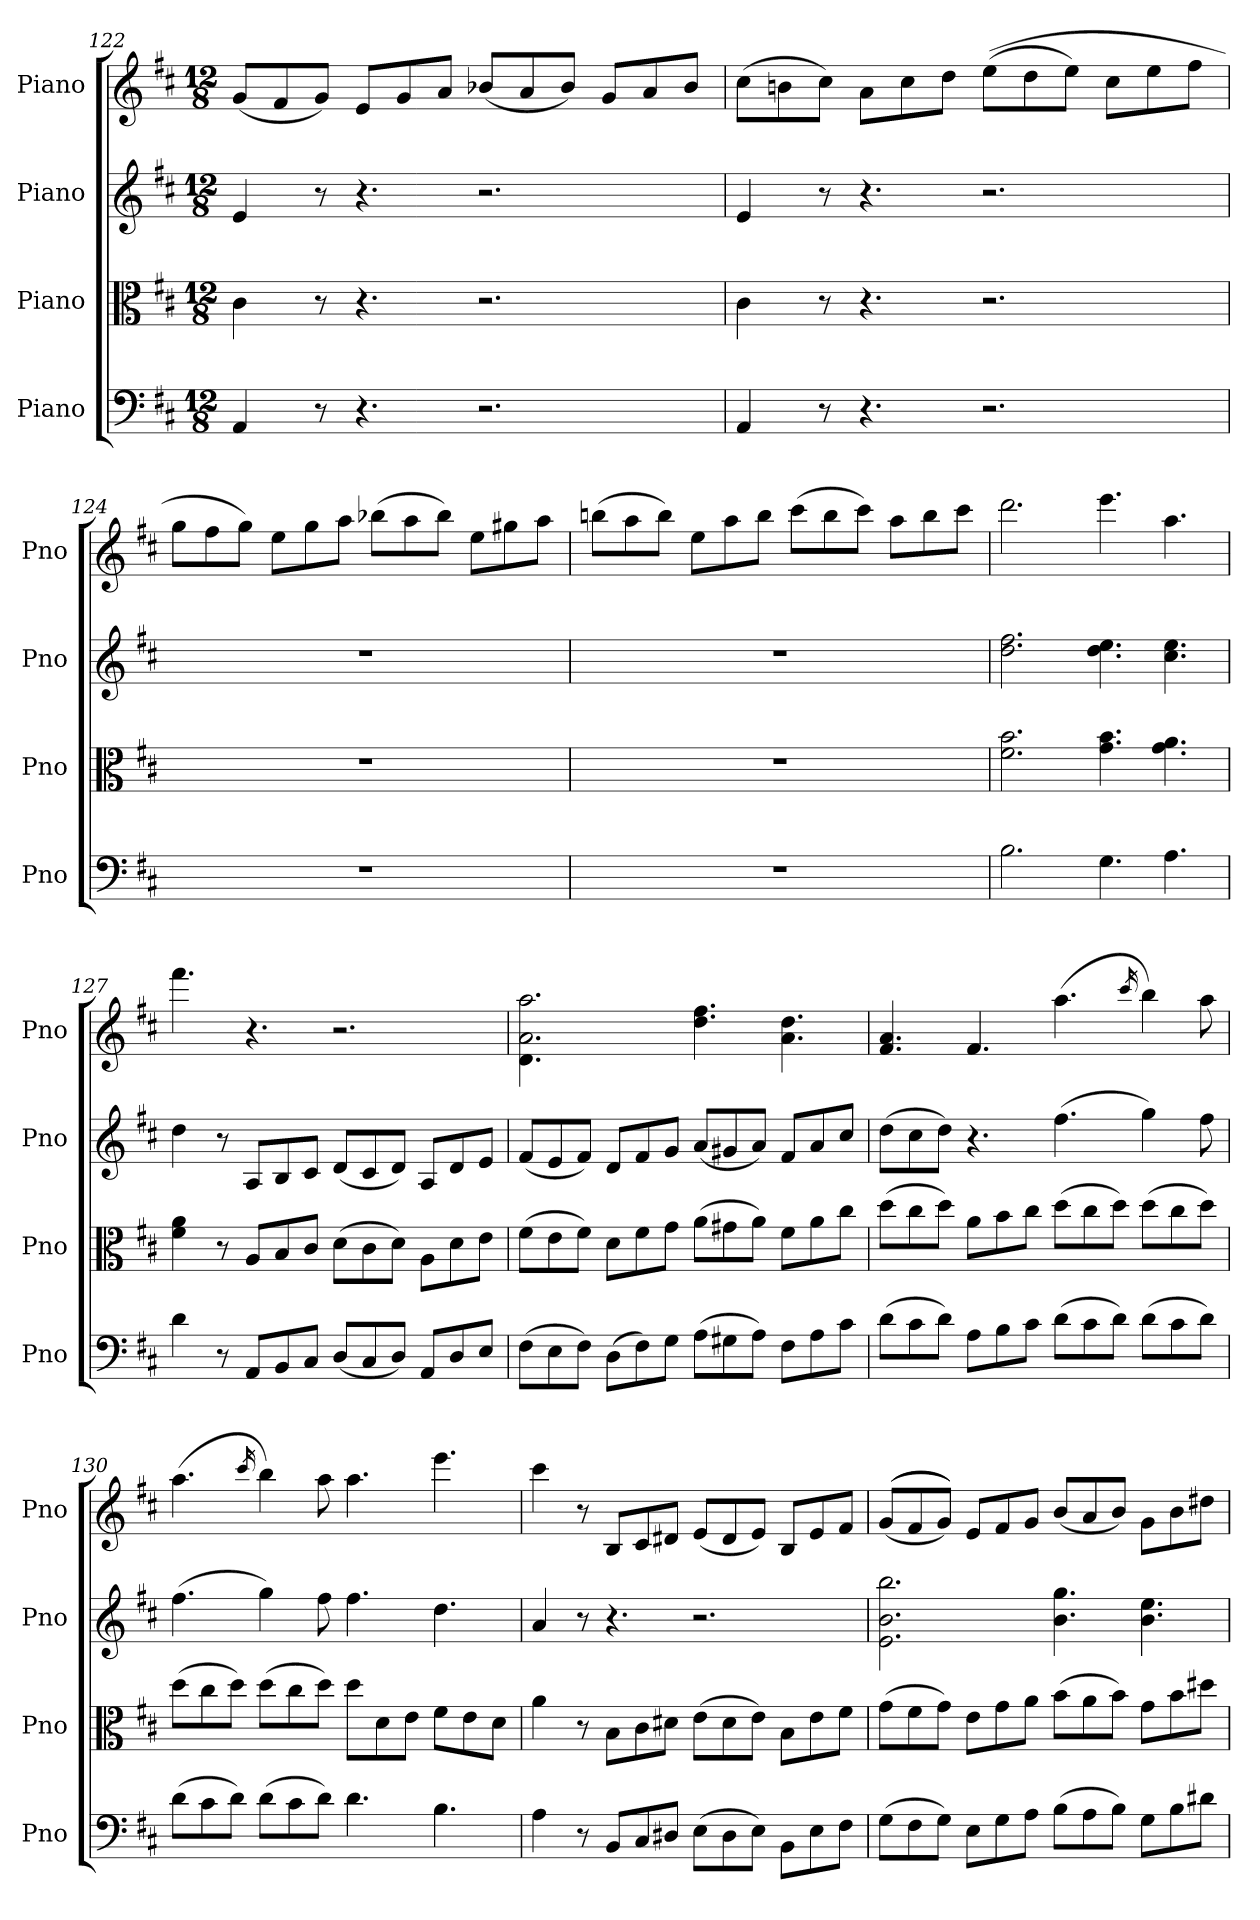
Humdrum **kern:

**kern	**kern	**kern	**kern
*part4	*part3	*part2	*part1
*staff4	*staff3	*staff2	*staff1
*I"Piano	*I"Piano	*I"Piano	*I"Piano
*I'Pno	*I'Pno	*I'Pno	*I'Pno
*clefF4	*clefC3	*clefG2	*clefG2
*k[f#c#]	*k[f#c#]	*k[f#c#]	*k[f#c#]
*M12/8	*M12/8	*M12/8	*M12/8
=122	=122	=122	=122
4AA/	4c#\	4e/	(8g/L
.	.	.	8f#/
8r	8r	8r	8g/J)
4.r	4.r	4.r	8e/L
.	.	.	8g/
.	.	.	8a/J
2.r	2.r	2.r	(8b-X/L
.	.	.	8a/
.	.	.	8b-/J)
.	.	.	8g/L
.	.	.	8a/
.	.	.	8b-/J
=123	=123	=123	=123
4AA/	4c#\	4e/	(8cc#\L
.	.	.	8bn\
8r	8r	8r	8cc#\J)
4.r	4.r	4.r	8a\L
.	.	.	8cc#\
.	.	.	8dd\J
2.r	2.r	2.r	((8ee\L
.	.	.	8dd\
.	.	.	8ee\J)
.	.	.	8cc#\L
.	.	.	8ee\
.	.	.	8ff#\J
=124	=124	=124	=124
1.r	1.r	1.r	8gg\L
.	.	.	8ff#\
.	.	.	8gg\J)
.	.	.	8ee\L
.	.	.	8gg\
.	.	.	8aa\J
.	.	.	(8bb-X\L
.	.	.	8aa\
.	.	.	8bb-\J)
.	.	.	8ee\L
.	.	.	8gg#X\
.	.	.	8aa\J
!!LO:LB:g=z
=125	=125	=125	=125
1.r	1.r	1.r	(8bbn\L
.	.	.	8aa\
.	.	.	8bb\J)
.	.	.	8ee\L
.	.	.	8aa\
.	.	.	8bb\J
.	.	.	(8ccc#\L
.	.	.	8bb\
.	.	.	8ccc#\J)
.	.	.	8aa\L
.	.	.	8bb\
.	.	.	8ccc#\J
=126	=126	=126	=126
2.B\	2.f#\ 2.b\	2.dd\ 2.ff#\	2.ddd\
4.G\	4.g\ 4.b\	4.dd\ 4.ee\	4.eee\
4.A\	4.g\ 4.a\	4.cc#\ 4.ee\	4.aa\
=127	=127	=127	=127
4d\	4f#\ 4a\	4dd\	4.fff#\
8r	8r	8r	.
8AA/L	8A/L	8A/L	4.r
8BB/	8B/	8B/	.
8C#/J	8c#/J	8c#/J	.
(8D/L	(8d\L	(8d/L	2.r
8C#/	8c#\	8c#/	.
8D/J)	8d\J)	8d/J)	.
8AA/L	8A\L	8A/L	.
8D/	8d\	8d/	.
8E/J	8e\J	8e/J	.
=128	=128	=128	=128
!	!	!	!LO:N:n=1:head=solid
(8F#\L	(8f#\L	(8f#/L	2.d\ 2.a\ 2.aa\
8E\	8e\	8e/	.
8F#\J)	8f#\J)	8f#/J)	.
(8D\L	8d\L	8d/L	.
8F#\)	8f#\	8f#/	.
8G\J	8g\J	8g/J	.
(8A\L	(8a\L	(8a/L	4.dd\ 4.ff#\
8G#X\	8g#X\	8g#X/	.
8A\J)	8a\J)	8a/J)	.
8F#\L	8f#\L	8f#/L	4.a\ 4.dd\
8A\	8a\	8a/	.
8c#\J	8cc#\J	8cc#/J	.
=129	=129	=129	=129
(8d\L	(8dd\L	(8dd\L	4.f#/ 4.a/
8c#\	8cc#\	8cc#\	.
8d\J)	8dd\J)	8dd\J)	.
8A\L	8a\L	4.r	4.f#/
8B\	8b\	.	.
8c#\J	8cc#\J	.	.
(8d\L	(8dd\L	(4.ff#\	(4.aa\
8c#\	8cc#\	.	.
8d\J)	8dd\J)	.	.
.	.	.	16qccc#/
(8d\L	(8dd\L	4gg\)	4bb\)
8c#\	8cc#\	.	.
8d\J)	8dd\J)	8ff#\	8aa\
!!LO:LB:g=z
=130	=130	=130	=130
(8d\L	(8dd\L	(4.ff#\	(4.aa\
8c#\	8cc#\	.	.
8d\J)	8dd\J)	.	.
.	.	.	16qccc#/
(8d\L	(8dd\L	4gg\)	4bb\)
8c#\	8cc#\	.	.
8d\J)	8dd\J)	8ff#\	8aa\
4.d\	8dd\L	4.ff#\	4.aa\
.	8d\	.	.
.	8e\J	.	.
4.B\	8f#\L	4.dd\	4.eee\
.	8e\	.	.
.	8d\J	.	.
=131	=131	=131	=131
4A\	4a\	4a/	4ccc#\
8r	8r	8r	8r
8BB/L	8B\L	4.r	8B/L
8C#/	8c#\	.	8c#/
8D#X/J	8d#X\J	.	8d#X/J
(8E\L	(8e\L	2.r	(8e/L
8D#\	8d#\	.	8d#/
8E\J)	8e\J)	.	8e/J)
8BB\L	8B\L	.	8B/L
8E\	8e\	.	8e/
8F#\J	8f#\J	.	8f#/J
=132	=132	=132	=132
(8G\L	(8g\L	2.e\ 2.b\ 2.bb\	(((8g/L
8F#\	8f#\	.	8f#/
8G\J)	8g\J)	.	8g/J)))
8E\L	8e\L	.	8e/L
8G\	8g\	.	8f#/
8A\J	8a\J	.	8g/J
(8B\L	(8b\L	4.b\ 4.gg\	(8b/L
8A\	8a\	.	8a/
8B\J)	8b\J)	.	8b/J)
8G\L	8g\L	4.b\ 4.ee\	8g\L
8B\	8b\	.	8b\
8d#X\J	8dd#X\J	.	8dd#X\J
=	=	=	=
*-	*-	*-	*-
